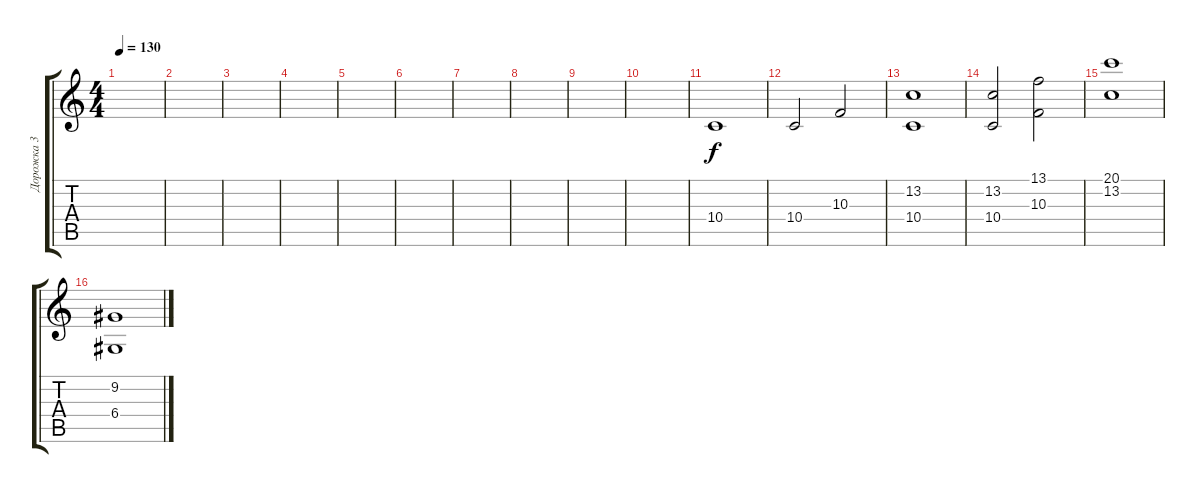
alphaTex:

\track ("Дорожка 3" "Дорожка 3") {instrument synthstrings1}
\staff {score tabs}
\tuning (E4 B3 G3 D3 A2 E2) {hide}
\ts (4 4)
\tempo 130
\clef g2
\ks c
|
|
|
|
|
|
|
|
|
|
10.4.1 |
10.4.2 10.3.2 |
(13.2 10.4).1 |
(13.2 10.4).2 (13.1 10.3).2 |
(20.1 13.2).1 |
(9.2 6.4).1
